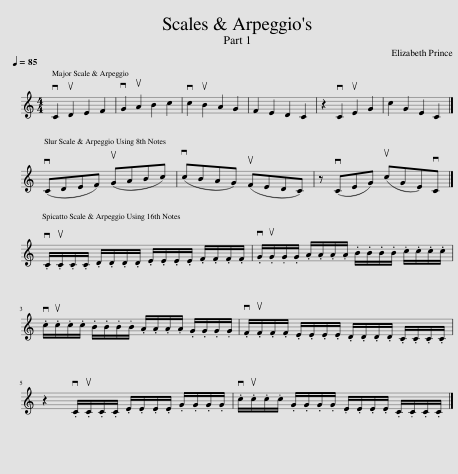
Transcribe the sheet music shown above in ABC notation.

X:1
L:1/8
Q:1/4=85
M:4/4
I:linebreak $
K:C
V:1 treble
V:1
 vC2 uD2 E2 F2 | vG2 uA2 B2 c2 | vc2 uB2 A2 G2 | F2 E2 D2 C2 | z2 vC2 uE2 G2 | %5
 c2 G2 E2 C2 |]$ (vCDEF) (uGABc) | (vcBAG) (uFEDC) | z (vCEG) (ucGE)vC |]$ .vC/.uC/.C/.C/ .D/.D/.D/.D/ .E/.E/.E/.E/ .F/.F/.F/.F/ | %10
 .vG/.uG/.G/.G/ .A/.A/.A/.A/ .B/.B/.B/.B/ .c/.c/.c/.c/ |$ .vc/.uc/.c/.c/ .B/.B/.B/.B/ .A/.A/.A/.A/ .G/.G/.G/.G/ | .vF/.uF/.F/.F/ .E/.E/.E/.E/ .D/.D/.D/.D/ .C/.C/.C/.C/ |$ z2 .vC/.uC/.C/.C/ .E/.E/.E/.E/ .G/.G/.G/.G/ | .vc/.uc/.c/.c/ .G/.G/.G/.G/ .E/.E/.E/.E/ .C/.C/.C/.C/ |] %15
